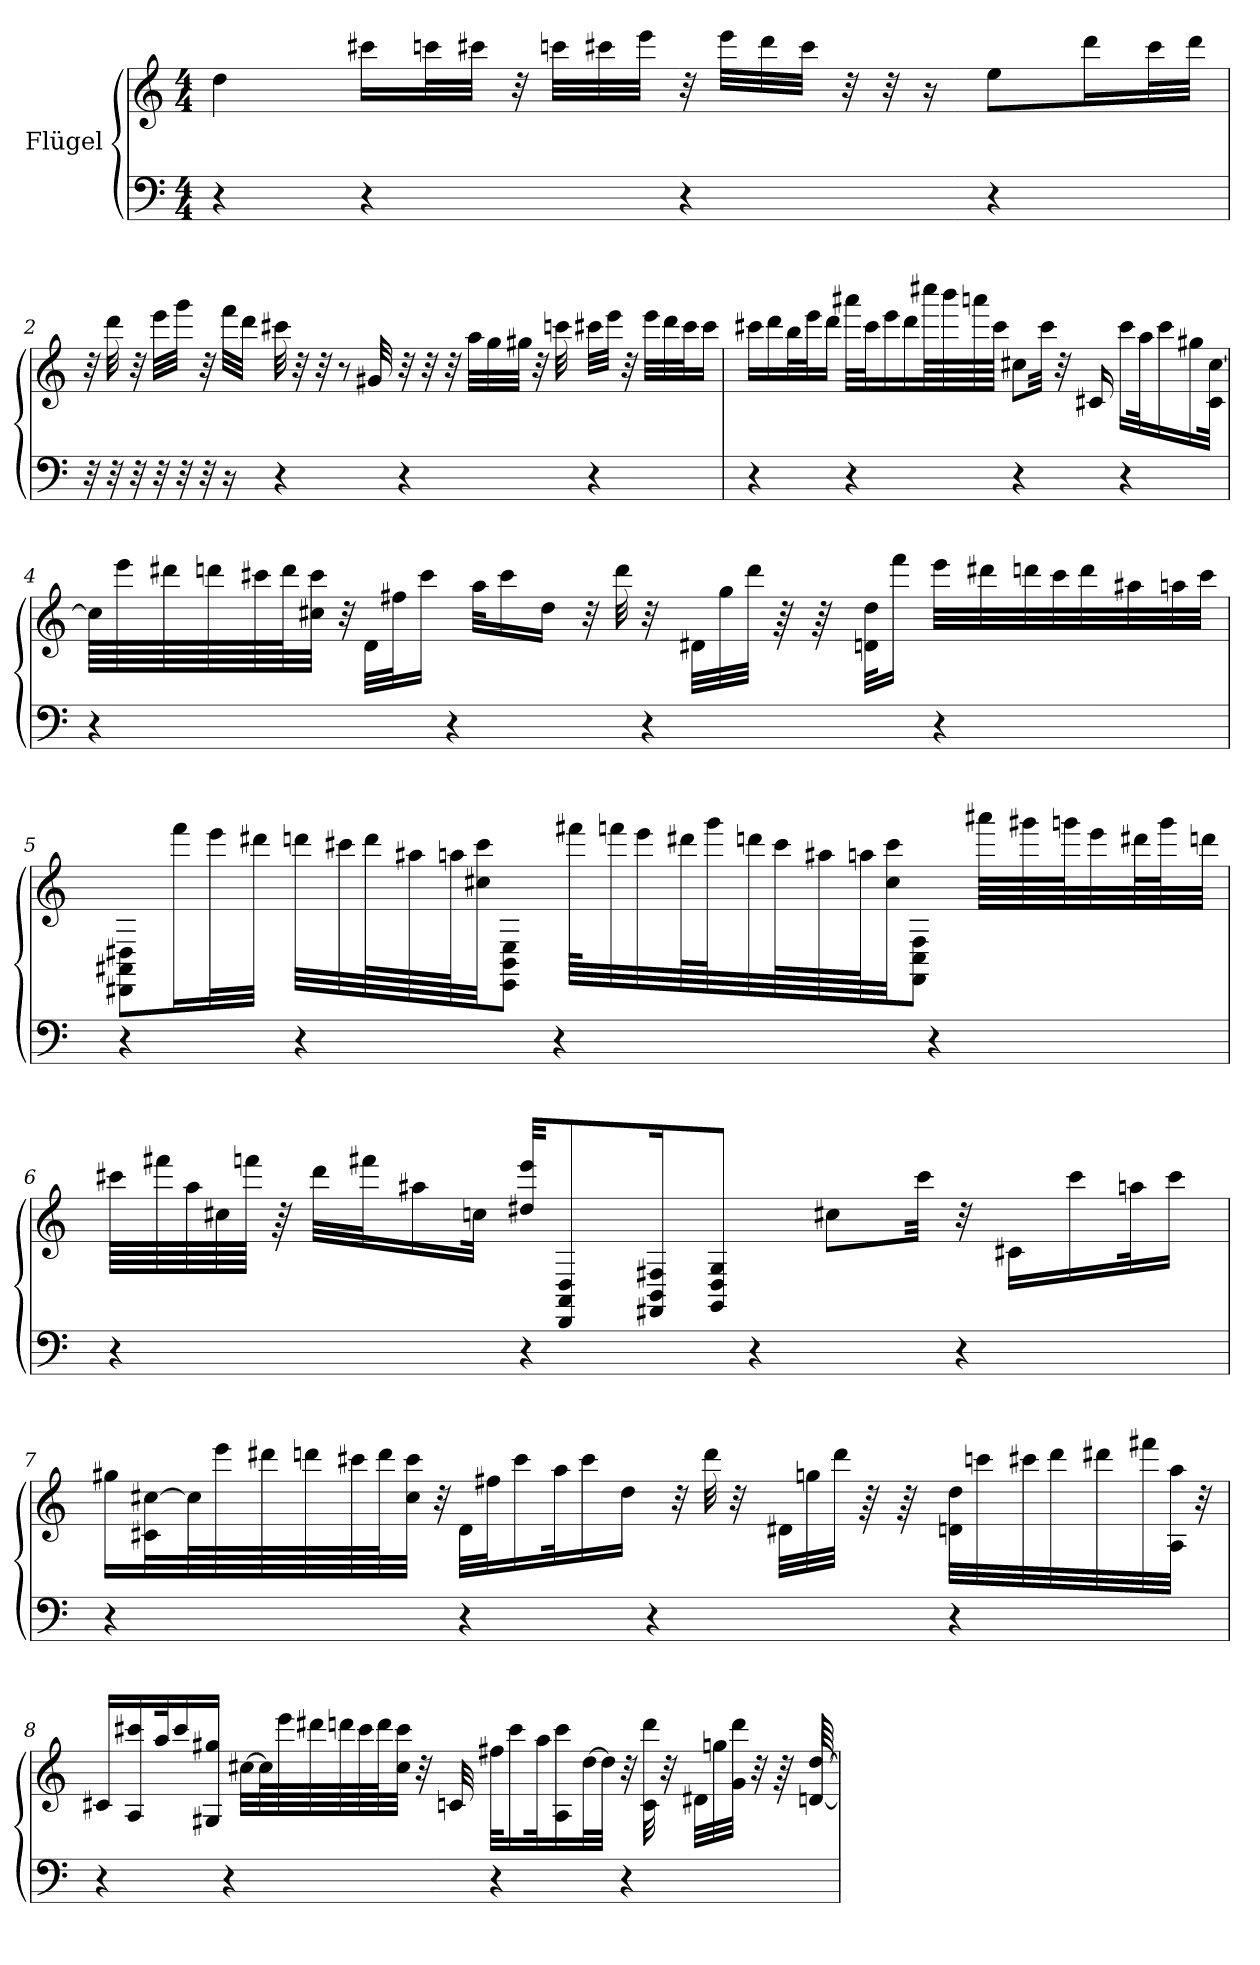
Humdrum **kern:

**kern	**kern
*part1	*part1
*staff2	*staff1
*I"Flügel	*
*stria5	*stria5
*clefF4	*clefG2
*k[]	*k[]
*M4/4	*M4/4
*MM70	*MM70
=1	=1
4r	4dd
4r	16ccc#XLL
.	32cccnL
.	32ccc#XJJJ
.	32r
.	32cccnLLL
.	32ccc#X
.	32eeeJJJ
4r	32r
.	32eeeLLL
.	32ddd
.	32ccc#JJJ
.	32r
.	32r
.	16r
4r	8eeL
.	16dddL
.	32ccc#L
.	32dddJJJ
=2	=2
32r	32r
32r	32ddd
32r	32r
32r	32eeeLLL
32r	32gggJJJ
32r	32r
16r	32fffLLL
.	32dddJJJ
4r	32ccc#X
.	32r
.	32r
.	8r
.	32g#X
4r	32r
.	32r
.	32r
.	32aaLLL
.	32gg
.	32gg#XJJJ
.	32r
.	32cccn
4r	32ccc#XLLL
.	32eeeJJJ
.	32r
.	32eeeLLL
.	32ddd
.	32ccc#J
.	16ccc#JJ
=3	=3
4r	16ccc#XLL
.	16ddd
.	32bbL
.	32eeeJ
.	16dddJJ
4r	32aaa#XLLL
.	32ccc#J
.	16eee
.	16ddd
.	64cccc#XLL
.	64bbb
.	64aaan
.	64ccc#JJJJ
4r	8cc#XL
.	32ccc#Jkk
.	32r
.	16c#X
4r	16ccc#LL
.	32aaK
.	16ccc#
.	16gg#X
.	[32cc# 32c#JJk
=4	=4
4r	64cc#LLLL]
.	64eee
.	64ddd#X
.	64dddn
.	64ccc#X
.	64dddJ
.	32ccc# 32cc#XJJJ
.	32r
.	32dLLL
.	32ff#XJ
.	16ccc#JJ
4r	.
.	32aaKLL
.	16ccc#
.	16ddJJ
.	32r
.	32ddd
4r	32r
.	32d#XLLL
.	32gg
.	32dddJJJ
.	64r
.	64r
.	32dn 32ddKLL
.	16fffJJ
4r	32eeeLLL
.	32ddd#X
.	32dddn
.	32ccc#
.	32ddd
.	32aa#X
.	32aan
.	32ccc#JJJ
=5	=5
4r	8DD#X 8AA#X 8D#XL
.	16fffL
.	32eeeL
.	32ddd#XJJJ
4r	32dddnLLL
.	32ccc#X
.	64dddL
.	64aa#X
.	64aanJ
.	32ccc# 32cc#XJJ
.	8E 8BB 8EEJ
4r	.
.	64fff#XKLLL
.	32fffn
.	32eee
.	64ddd#XL
.	64gggJ
.	32dddn
.	64ccc#L
.	64aa#X
.	64aanJ
.	32ccc# 32cc#JJ
.	8F 8C 8FFJ
4r	.
.	64aaa#XLLLL
.	64ggg#X
.	64gggnJ
.	32eee
.	64ddd#XL
.	64gggJ
.	32dddnJJJ
=6	=6
4r	64ccc#XLLLL
.	64fff#X
.	64aa
.	64cc#X
.	64fffnJJJJ
.	64r
.	32dddLLL
.	32fff#XJ
.	16aa#X
.	32ccnJJk
4r	32eee 32dd#XKKL
.	8DD 8AA 8D
.	16F#X 16BB 16FF#XK
.	8GG 8D 8GJ
4r	.
.	8cc#XL
.	32ccc#Jkk
4r	32r
.	16c#XLL
.	16ccc#
.	32aank
.	16ccc#JJ
=7	=7
4r	16gg#XLL
.	[32cc#X 32c#XL
.	64cc#L]
.	64eee
.	64ddd#X
.	64dddn
.	64ccc#X
.	64dddJ
.	32ccc# 32cc#JJJ
.	32r
4r	32dLLL
.	32ff#XJ
.	16ccc#
.	32aaK
.	16ccc#
.	16ddJJ
4r	.
.	32r
.	32ddd
.	32r
.	32d#XLLL
.	32ggn
.	32dddJJJ
.	64r
.	64r
4r	32dn 32ddLLL
.	32cccn
.	32ccc#X
.	32ddd
.	32ddd#X
.	32fff#X
.	32aa 32AJJJ
.	32r
=8	=8
4r	16c#XLL
.	16ccc#X 16A
.	32aaK
.	16ccc#
.	16gg#X 16G#XJJ
4r	.
.	[32cc#XLLL
.	64cc#L]
.	64eee
.	64ddd#X
.	64dddn
.	64ccc#
.	64dddJ
.	32ccc# 32cc#JJJ
.	32r
.	32cn
4r	32ff#XKLL
.	16ccc#
.	32aak
.	16ccc# 16A
.	[32ddL
.	32ddJJJ]
4r	32r
.	32ddd 32c
.	32r
.	32d#XLLL
.	32ggn
.	32ddd 32gJJJ
.	32r
.	64r
.	[64dn [64dd
=	=
*-	*-
